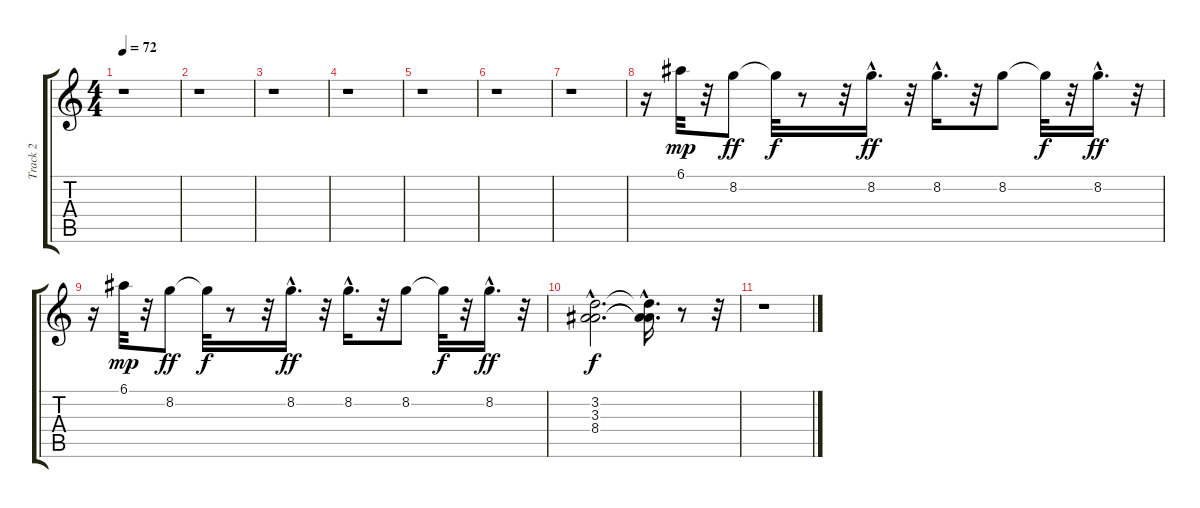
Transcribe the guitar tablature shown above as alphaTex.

\track ("Track 2" "Track 2") {instrument acousticguitarsteel}
\staff {score tabs}
\tuning (E4 B3 G3 D3 A2 E2) {hide}
\ts (4 4)
\tempo 72
\clef g2
\ks c
r.1{dy f} |
r.1 |
r.1 |
r.1 |
r.1 |
r.1 |
r.1 |
r.16 6.1.32{dy mp} r.32 8.2.8{dy ff} 8.2{t}.32{dy f} r.8 r.32 8.2{hac}.16{d dy ff} r.32 8.2{hac}.16{d} r.32 8.2.8 8.2{t}.32{dy f} r.32 8.2{hac}.16{d dy ff} r.32 |
r.16 6.1.32{dy mp} r.32 8.2.8{dy ff} 8.2{t}.32{dy f} r.8 r.32 8.2{hac}.16{d dy ff} r.32 8.2{hac}.16{d} r.32 8.2.8 8.2{t}.32{dy f} r.32 8.2{hac}.16{d dy ff} r.32 |
(3.2{hac} 3.3{hac} 8.4{hac}).2{d dy f} (3.2{t} 3.3{hac t} 8.4{t}).16{d} r.8 r.32 |
r.1
